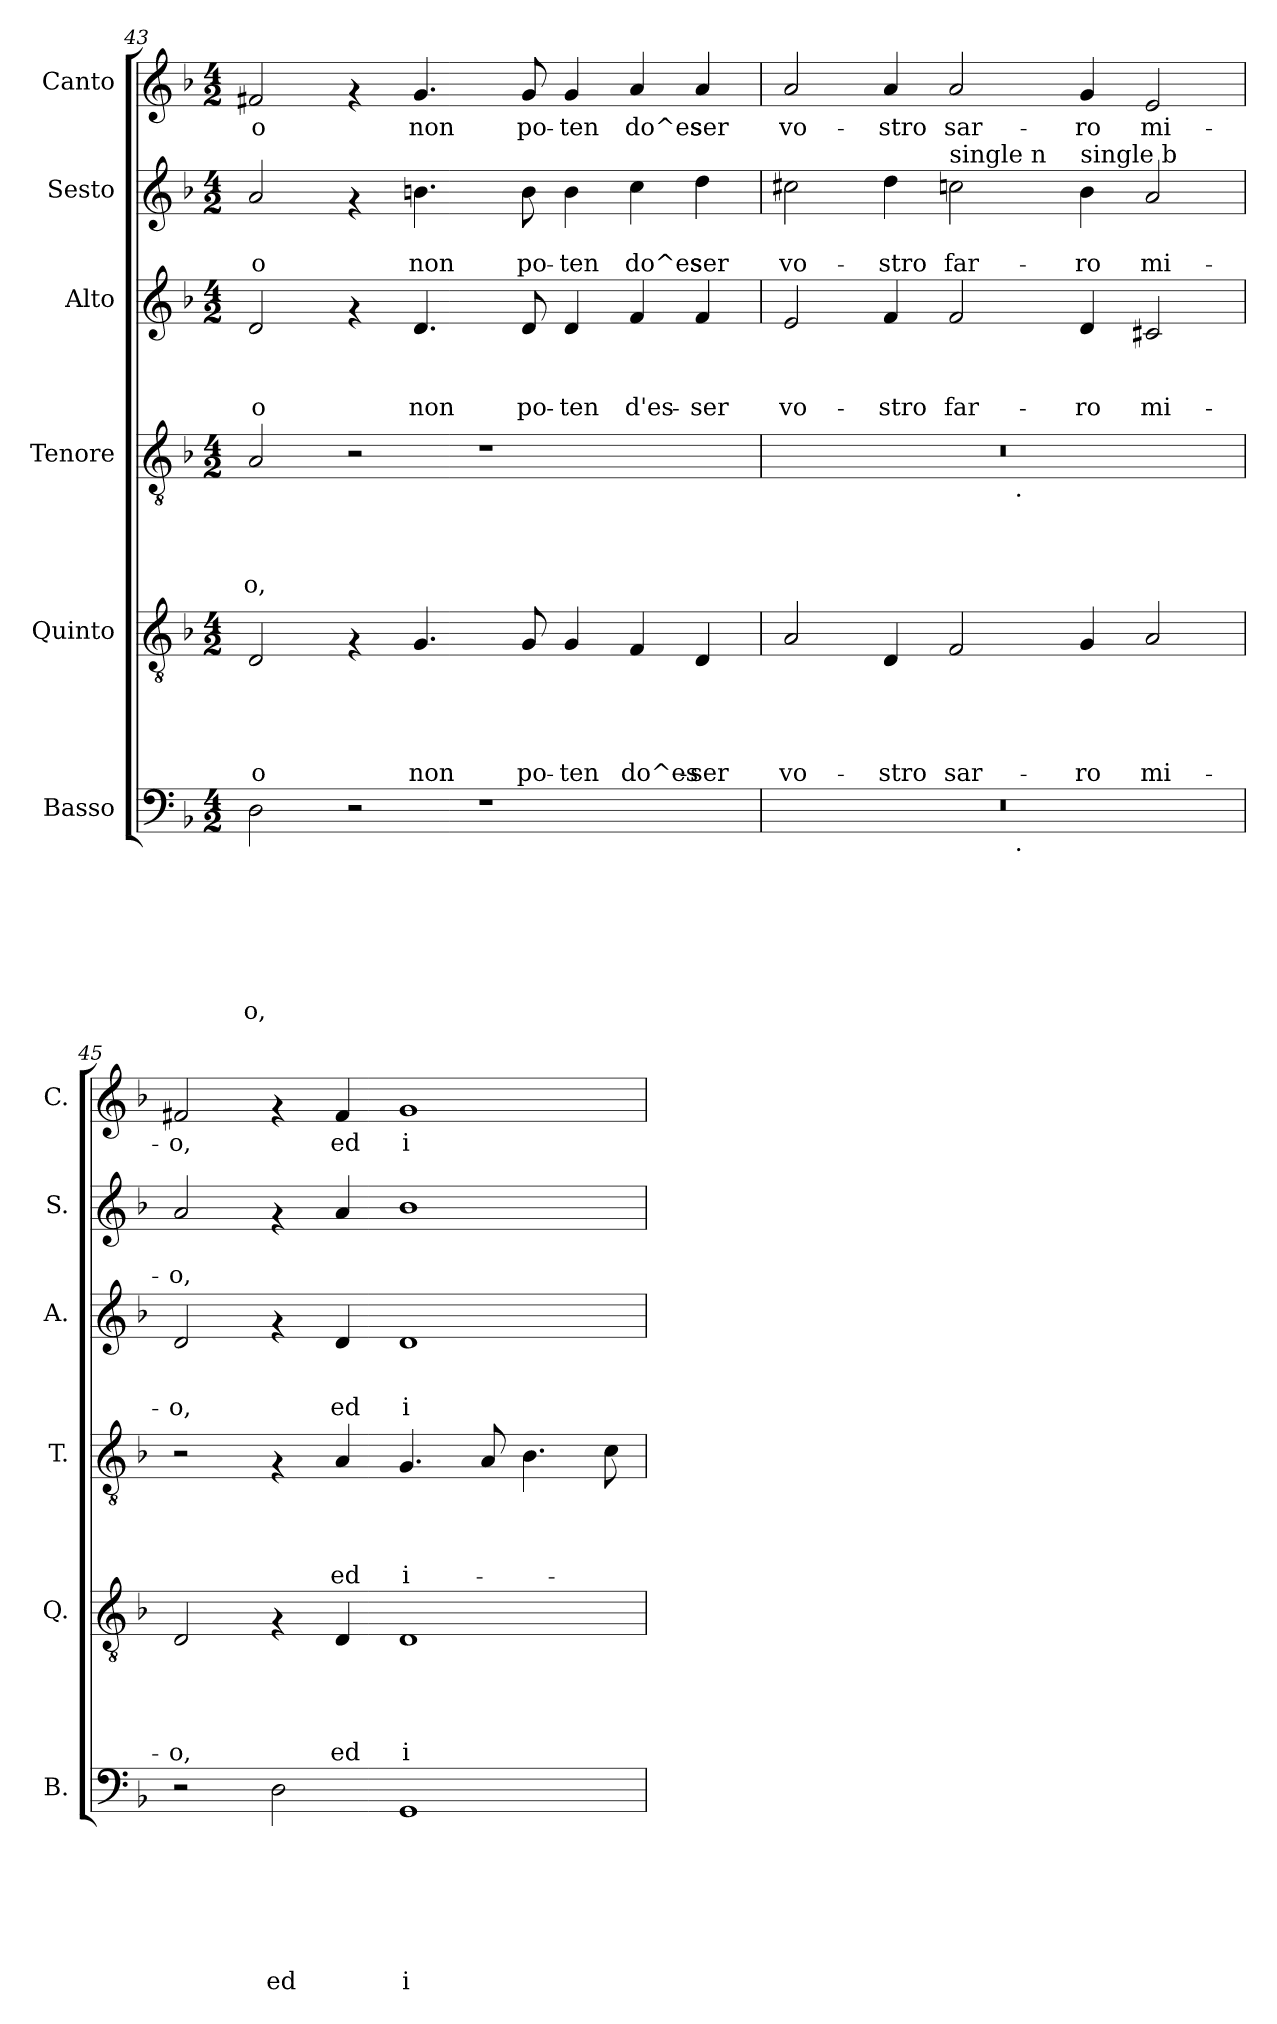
**kern	**text	**text	**text	**text	**text	**text	**text	**kern	**text	**text	**text	**text	**text	**kern	**text	**text	**text	**text	**kern	**text	**text	**text	**kern	**text	**text	**kern	**text
*part6	*part6	*part6	*part6	*part6	*part6	*part6	*part6	*part5	*part5	*part5	*part5	*part5	*part5	*part4	*part4	*part4	*part4	*part4	*part3	*part3	*part3	*part3	*part2	*part2	*part2	*part1	*part1
*staff6	*staff6	*staff6	*staff6	*staff6	*staff6	*staff6	*staff6	*staff5	*staff5	*staff5	*staff5	*staff5	*staff5	*staff4	*staff4	*staff4	*staff4	*staff4	*staff3	*staff3	*staff3	*staff3	*staff2	*staff2	*staff2	*staff1	*staff1
*I"Basso	*	*	*	*	*	*	*	*I"Quinto	*	*	*	*	*	*I"Tenore	*	*	*	*	*I"Alto	*	*	*	*I"Sesto	*	*	*I"Canto	*
*I'B.	*	*	*	*	*	*	*	*I'Q.	*	*	*	*	*	*I'T.	*	*	*	*	*I'A.	*	*	*	*I'S.	*	*	*I'C.	*
*clefF4	*	*	*	*	*	*	*	*clefGv2	*	*	*	*	*	*clefGv2	*	*	*	*	*clefG2	*	*	*	*clefG2	*	*	*clefG2	*
*k[b-]	*	*	*	*	*	*	*	*k[b-]	*	*	*	*	*	*k[b-]	*	*	*	*	*k[b-]	*	*	*	*k[b-]	*	*	*k[b-]	*
*F:	*	*	*	*	*	*	*	*F:	*	*	*	*	*	*F:	*	*	*	*	*F:	*	*	*	*F:	*	*	*F:	*
*M4/2	*	*	*	*	*	*	*	*M4/2	*	*	*	*	*	*M4/2	*	*	*	*	*M4/2	*	*	*	*M4/2	*	*	*M4/2	*
=43	=43	=43	=43	=43	=43	=43	=43	=43	=43	=43	=43	=43	=43	=43	=43	=43	=43	=43	=43	=43	=43	=43	=43	=43	=43	=43	=43
!	!	!	!	!	!	!	!LO:LY:b:rj	!	!	!	!	!	!LO:LY:b	!	!	!	!	!LO:LY:b	!	!	!	!LO:LY:b	!	!	!LO:LY:b	!	!LO:LY:b
2D\	.	.	.	.	.	.	-o,	2D/	.	.	.	.	-o	2A/	.	.	.	-o,	2d/	.	.	-o	2a/	.	-o	2f#X/	-o
2r	.	.	.	.	.	.	.	4rF	.	.	.	.	.	2r	.	.	.	.	4rf	.	.	.	4rf	.	.	4rf	.
!	!	!	!	!	!	!	!	!	!	!	!	!	!LO:LY:b	!	!	!	!	!	!	!	!	!LO:LY:b	!	!	!LO:LY:b	!	!LO:LY:b
.	.	.	.	.	.	.	.	4.G/	.	.	.	.	non	.	.	.	.	.	4.d/	.	.	non	4.bn\	.	non	4.g/	non
1r	.	.	.	.	.	.	.	.	.	.	.	.	.	1r	.	.	.	.	.	.	.	.	.	.	.	.	.
!	!	!	!	!	!	!	!	!	!	!	!	!	!LO:LY:b	!	!	!	!	!	!	!	!	!LO:LY:b	!	!	!LO:LY:b	!	!LO:LY:b
.	.	.	.	.	.	.	.	8G/	.	.	.	.	po-	.	.	.	.	.	8d/	.	.	po-	8b\	.	po-	8g/	po-
!	!	!	!	!	!	!	!	!	!	!	!	!	!LO:LY:b	!	!	!	!	!	!	!	!	!LO:LY:b	!	!	!LO:LY:b	!	!LO:LY:b
.	.	.	.	.	.	.	.	4G/	.	.	.	.	-ten	.	.	.	.	.	4d/	.	.	-ten	4b\	.	-ten	4g/	-ten
!	!	!	!	!	!	!	!	!	!	!	!	!	!LO:LY:b	!	!	!	!	!	!	!	!	!LO:LY:b	!	!	!LO:LY:b	!	!LO:LY:b
.	.	.	.	.	.	.	.	4F/	.	.	.	.	do^es-	.	.	.	.	.	4f/	.	.	d'es-	4cc\	.	do^es	4a/	do^es
!	!	!	!	!	!	!	!	!	!	!	!	!	!LO:LY:b	!	!	!	!	!	!	!	!	!LO:LY:b	!	!	!LO:LY:b	!	!LO:LY:b
.	.	.	.	.	.	.	.	4D/	.	.	.	.	-ser	.	.	.	.	.	4f/	.	.	-ser	4dd\	.	ser	4a/	ser
=44	=44	=44	=44	=44	=44	=44	=44	=44	=44	=44	=44	=44	=44	=44	=44	=44	=44	=44	=44	=44	=44	=44	=44	=44	=44	=44	=44
!	!	!	!	!	!	!	!	!	!	!	!	!	!LO:LY:b	!	!	!	!	!	!	!	!	!LO:LY:b	!	!	!LO:LY:b	!	!LO:LY:b
*^	*	*	*	*	*	*	*	*	*	*	*	*	*	*^	*	*	*	*	*	*	*	*	*	*	*	*	*
0r	1ryy	.	.	.	.	.	.	.	2A/	.	.	.	.	vo-	0r	1ryy	.	.	.	.	2e/	.	.	vo-	2cc#X\	.	vo-	2a/	vo-
!	!	!	!	!	!	!	!	!	!	!	!	!	!	!LO:LY:b	!	!	!	!	!	!	!	!	!	!LO:LY:b	!	!	!LO:LY:b	!	!LO:LY:b
.	.	.	.	.	.	.	.	.	4D/	.	.	.	.	-stro	.	.	.	.	.	.	4f/	.	.	-stro	4dd\	.	-stro	4a/	-stro
!	!	!	!	!	!	!	!	!	!	!	!	!	!	!	!	!	!	!	!	!	!	!	!	!	!LO:TX:a:t=single n	!	!	!	!
!	!	!	!	!	!	!	!	!	!	!	!	!	!	!LO:LY:b	!	!	!	!	!	!	!	!	!	!LO:LY:b	!	!	!LO:LY:b	!	!LO:LY:b
.	.	.	.	.	.	.	.	.	2F/	.	.	.	.	sar-	.	.	.	.	.	.	2f/	.	.	far-	2cc\	.	far-	2a/	sar-
!	!	!	!	!	!	!	!	!	!	!	!	!	!	!	!	!LO:TX:b:t=.	!	!	!	!	!	!	!	!	!	!	!	!	!
!	!LO:TX:b:t=.	!	!	!	!	!	!	!	!	!	!	!	!	!	!	!	!	!	!	!	!	!	!	!	!	!	!	!	!
.	1ryy	.	.	.	.	.	.	.	.	.	.	.	.	.	.	1ryy	.	.	.	.	.	.	.	.	.	.	.	.	.
!	!	!	!	!	!	!	!	!	!	!	!	!	!	!	!	!	!	!	!	!	!	!	!	!	!LO:TX:a:t=single b	!	!	!	!
!	!	!	!	!	!	!	!	!	!	!	!	!	!	!LO:LY:b	!	!	!	!	!	!	!	!	!	!LO:LY:b	!	!	!LO:LY:b	!	!LO:LY:b
.	.	.	.	.	.	.	.	.	4G/	.	.	.	.	-ro	.	.	.	.	.	.	4d/	.	.	-ro	4b-\	.	-ro	4g/	-ro
!	!	!	!	!	!	!	!	!	!	!	!	!	!	!LO:LY:b	!	!	!	!	!	!	!	!	!	!LO:LY:b	!	!	!LO:LY:b	!	!LO:LY:b
.	.	.	.	.	.	.	.	.	2A/	.	.	.	.	mi-	.	.	.	.	.	.	2c#X/	.	.	mi-	2a/	.	mi-	2e/	mi-
!!LO:LB:g=z
=45	=45	=45	=45	=45	=45	=45	=45	=45	=45	=45	=45	=45	=45	=45	=45	=45	=45	=45	=45	=45	=45	=45	=45	=45	=45	=45	=45	=45	=45
!	!	!	!	!	!	!	!	!	!	!	!	!	!	!LO:LY:b	!	!	!	!	!	!	!	!	!	!LO:LY:b	!	!	!LO:LY:b	!	!LO:LY:b
*v	*v	*	*	*	*	*	*	*	*	*	*	*	*	*	*v	*v	*	*	*	*	*	*	*	*	*	*	*	*	*
2r	.	.	.	.	.	.	.	2D/	.	.	.	.	-o,	2r	.	.	.	.	2d/	.	.	-o,	2a/	.	-o,	2f#X/	-o,
!	!	!	!	!	!	!	!LO:LY:b:rj	!	!	!	!	!	!	!	!	!	!	!	!	!	!	!	!	!	!	!	!
2D\	.	.	.	.	.	.	ed	4rF	.	.	.	.	.	4rF	.	.	.	.	4rf	.	.	.	4rf	.	.	4rf	.
!	!	!	!	!	!	!	!	!	!	!	!	!	!LO:LY:b	!	!	!	!	!LO:LY:b	!	!	!	!LO:LY:b	!	!	!	!	!LO:LY:b
.	.	.	.	.	.	.	.	4D/	.	.	.	.	ed	4A/	.	.	.	ed	4d/	.	.	ed	4a/	.	.	4f#/	ed
!	!	!	!	!	!	!	!LO:LY:b:rj	!	!	!	!	!	!LO:LY:b	!	!	!	!	!LO:LY:b	!	!	!	!LO:LY:b	!	!	!	!	!LO:LY:b
1GG	.	.	.	.	.	.	i-	1D	.	.	.	.	i-	4.G/	.	.	.	i-	1d	.	.	i-	1b-	.	.	1g	i-
.	.	.	.	.	.	.	.	.	.	.	.	.	.	8A/	.	.	.	.	.	.	.	.	.	.	.	.	.
.	.	.	.	.	.	.	.	.	.	.	.	.	.	4.B-\	.	.	.	.	.	.	.	.	.	.	.	.	.
.	.	.	.	.	.	.	.	.	.	.	.	.	.	8c\	.	.	.	.	.	.	.	.	.	.	.	.	.
=	=	=	=	=	=	=	=	=	=	=	=	=	=	=	=	=	=	=	=	=	=	=	=	=	=	=	=
*-	*-	*-	*-	*-	*-	*-	*-	*-	*-	*-	*-	*-	*-	*-	*-	*-	*-	*-	*-	*-	*-	*-	*-	*-	*-	*-	*-
